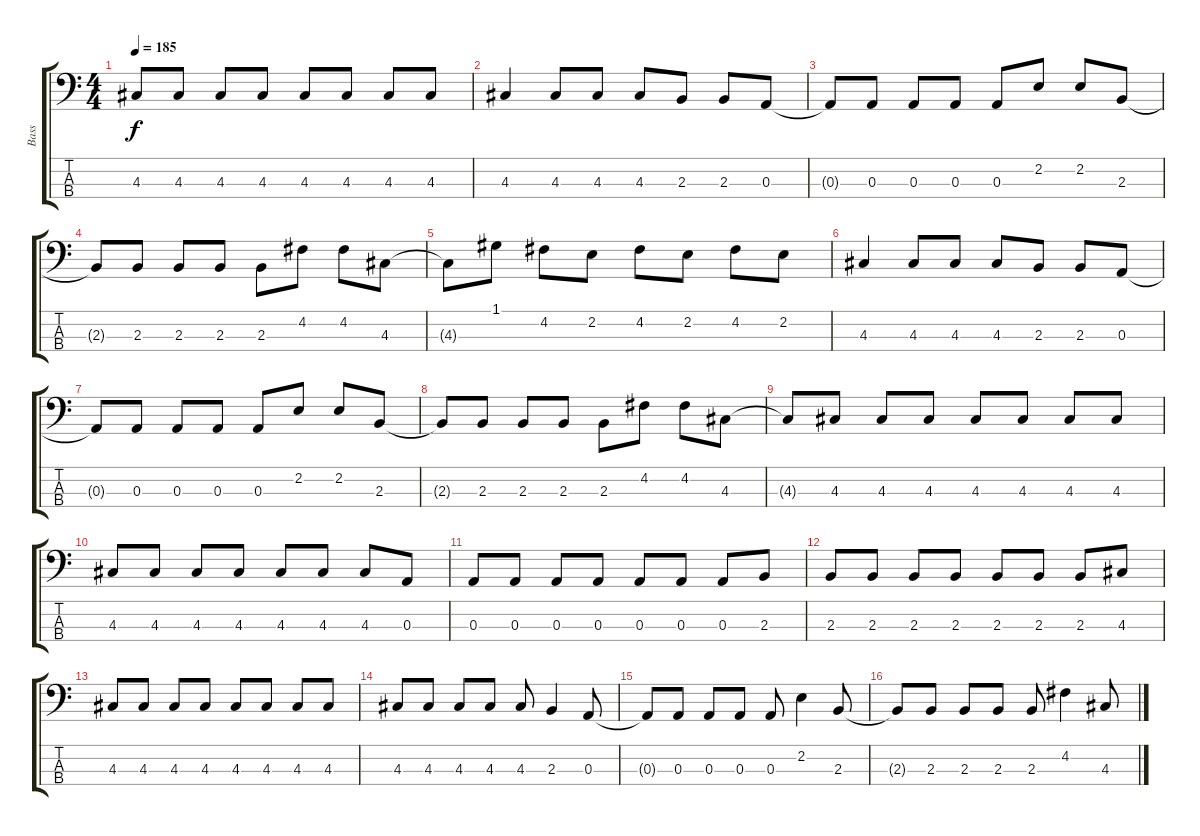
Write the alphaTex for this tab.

\track ("Bass" "Bass") {instrument electricbasspick}
\staff {score tabs}
\tuning (G2 D2 A1 E1) {hide}
\ts (4 4)
\tempo 185
\clef f4
\ks c
4.3{t}.8{dy f} 4.3.8 4.3.8 4.3.8 4.3.8 4.3.8 4.3.8 4.3.8 |
4.3.4 4.3.8 4.3.8 4.3.8 2.3.8 2.3.8 0.3.8 |
0.3{t}.8 0.3.8 0.3.8 0.3.8 0.3.8 2.2.8 2.2.8 2.3.8 |
2.3{t}.8 2.3.8 2.3.8 2.3.8 2.3.8 4.2.8 4.2.8 4.3.8 |
4.3{t}.8 1.1.8 4.2.8 2.2.8 4.2.8 2.2.8 4.2.8 2.2.8 |
4.3.4 4.3.8 4.3.8 4.3.8 2.3.8 2.3.8 0.3.8 |
0.3{t}.8 0.3.8 0.3.8 0.3.8 0.3.8 2.2.8 2.2.8 2.3.8 |
2.3{t}.8 2.3.8 2.3.8 2.3.8 2.3.8 4.2.8 4.2.8 4.3.8 |
4.3{t}.8 4.3.8 4.3.8 4.3.8 4.3.8 4.3.8 4.3.8 4.3.8 |
4.3.8 4.3.8 4.3.8 4.3.8 4.3.8 4.3.8 4.3.8 0.3.8 |
0.3.8 0.3.8 0.3.8 0.3.8 0.3.8 0.3.8 0.3.8 2.3.8 |
2.3.8 2.3.8 2.3.8 2.3.8 2.3.8 2.3.8 2.3.8 4.3.8 |
4.3.8 4.3.8 4.3.8 4.3.8 4.3.8 4.3.8 4.3.8 4.3.8 |
4.3.8 4.3.8 4.3.8 4.3.8 4.3.8 2.3.4 0.3.8 |
0.3{t}.8 0.3.8 0.3.8 0.3.8 0.3.8 2.2.4 2.3.8 |
2.3{t}.8 2.3.8 2.3.8 2.3.8 2.3.8 4.2.4 4.3.8
